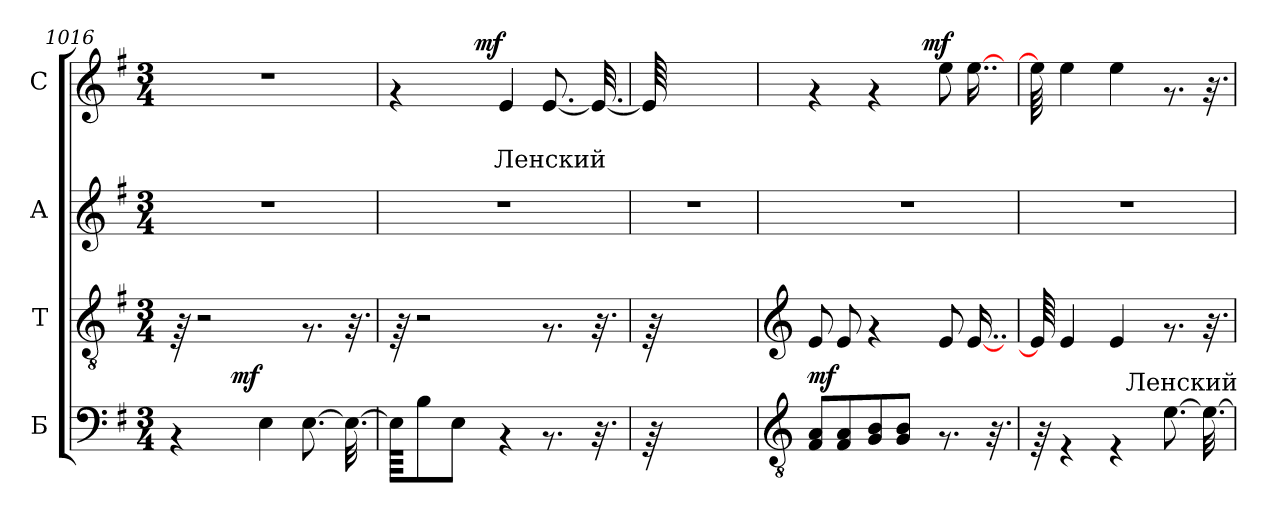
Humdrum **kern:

**kern	**dynam	**kern	**kern	**kern	**text	**text	**dynam
*part4	*part4	*part3	*part2	*part1	*part1	*part1	*part1
*staff4	*staff4	*staff3	*staff2	*staff1	*staff1	*staff1	*staff1
*I"Б	*	*I"Т	*I"А	*I"С	*	*	*
*clefF4	*	*clefGv2	*clefG2	*clefG2	*	*	*
*k[f#]	*	*k[f#]	*k[f#]	*k[f#]	*	*	*
*G:	*	*G:	*G:	*G:	*	*	*
*M3/4	*	*M3/4	*M3/4	*M3/4	*	*	*
=1016	=1016	=1016	=1016	=1016	=1016	=1016	=1016
*^	*	*	*	*	*	*	*
4rAA	8.ryy	.	64rF	2.r	2.r	.	.	.
.	.	.	2r	.	.	.	.	.
!	!	!LO:DY:a	!	!	!	!	!	!
.	2ryy	mf	.	.	.	.	.	.
64ryy	.	.	.	.	.	.	.	.
4E\	.	.	.	.	.	.	.	.
[>8.E\	.	.	8.rF	.	.	.	.	.
.	16ryy	.	.	.	.	.	.	.
32.E\_	.	.	32.rF	.	.	.	.	.
*v	*v	*	*	*	*	*	*	*
=1017	=1017	=1017	=1017	=1017	=1017	=1017	=1017
*	*	*	*	*^	*	*	*
64E\KKKL]	.	64rF	2.r	4rf	8ryy	.	.	.
8B\	.	2r	.	.	.	.	.	.
.	.	.	.	.	16ryy	.	.	.
8E\J	.	.	.	.	.	.	.	.
.	.	.	.	.	64ryy	.	.	.
!	!	!	!	!	!	!	!	!LO:DY:a
.	.	.	.	.	2ryy	.	.	mf
.	.	.	.	64ryy	.	.	.	.
!	!	!	!	!	!	!	!LO:LY:b	!
4rAA	.	.	.	4e/	.	.	Ленский	.
8.rAA	.	8.rF	.	[<8.e/	.	.	.	.
32.rAA	.	32.rF	.	32.e/_	32.ryy	.	.	.
*	*	*	*	*v	*v	*	*	*
!!LO:LB:g=z
=1018	=1018	=1018	=1018	=1018	=1018	=1018	=1018
64rAA	.	64rF	2.r	64e/]	.	.	.
2ryy	.	2ryy	.	2ryy	.	.	.
8...ryy	.	8...ryy	.	8...ryy	.	.	.
=1019	=1019	=1019	=1019	=1019	=1019	=1019	=1019
*clefGv2	*	*clefG2	*	*	*	*	*
!	!LO:DY:a	!	!	!	!	!	!
*	*	*	*	*^	*	*	*
8F#/ 8A/L	mf	8e/	2.r	4rf	4ryy	.	.	.
8F#/ 8A/	.	8e/	.	.	.	.	.	.
8G/ 8B/	.	4rf	.	4rf	8ryy	.	.	.
8G/ 8B/J	.	.	.	.	16ryy	.	.	.
.	.	.	.	.	64ryy	.	.	.
!	!	!	!	!	!	!	!	!LO:DY:a
.	.	.	.	.	4ryy	.	.	mf
8.rF	.	8e/	.	8ee\	.	.	.	.
.	.	[<16..e/	.	[>16..ee\	.	.	.	.
32.rF	.	.	.	.	.	.	.	.
.	.	.	.	.	32.ryy	.	.	.
64ryy	.	64ryy	.	64ryy	.	.	.	.
*	*	*	*	*v	*v	*	*	*
=1020	=1020	=1020	=1020	=1020	=1020	=1020	=1020
*^	*	*	*	*	*	*	*
64rF	4ryy	.	64e/]	2.r	64ee\]	.	.	.
4rE	.	.	4e/	.	4ee\	.	.	.
.	16ryy	.	.	.	.	.	.	.
4rE	.	.	4e/	.	4ee\	.	.	.
!	!LO:TX:a:t=Ленский	!	!	!	!	!	!	!
.	4..ryy	.	.	.	.	.	.	.
[>8.e\	.	.	8.rf	.	8.rf	.	.	.
32.e\_	.	.	32.rf	.	32.rf	.	.	.
*v	*v	*	*	*	*	*	*	*
=	=	=	=	=	=	=	=
*-	*-	*-	*-	*-	*-	*-	*-
